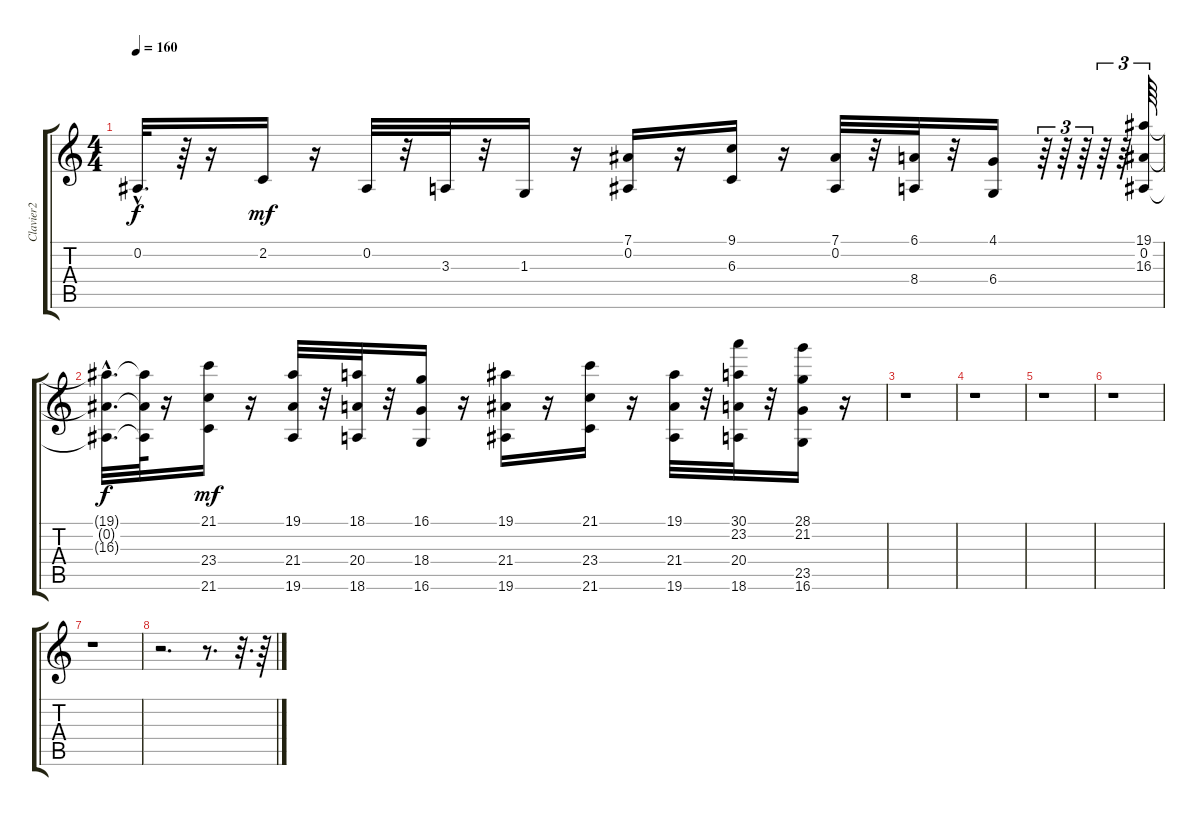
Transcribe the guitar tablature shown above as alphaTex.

\track ("Clavier2" "Clavier2") {instrument stringensemble1}
\staff {score tabs}
\tuning (Eb4 Bb3 Gb3 Db3 Ab2 Eb2) {hide}
\ts (4 4)
\tempo 160
\clef g2
\ks c
0.2{hac}.32{d dy f} r.64 r.16 2.2.16{dy mf} r.16 0.2.32 r.32 3.3.32 r.32 1.3.16 r.16 (7.1 0.2).16 r.16 (9.1 6.3).16 r.16 (7.1 0.2).32 r.32 (6.1 8.4).32 r.32 (4.1 6.4).16 r.64{tu (3 2)} r.64{tu (3 2)} r.64{tu (3 2)} r.64{tu (3 2)} r.64{tu (3 2)} (19.1 0.2 16.3).64{tu (3 2)} |
(19.1{hac t} 0.2{hac t} 16.3{hac t}).32{d dy f} (19.1{t} 0.2{t} 16.3{t}).64 r.16 (21.1 23.4 21.6).16{dy mf} r.16 (19.1 21.4 19.6).32 r.32 (18.1 20.4 18.6).32 r.32 (16.1 18.4 16.6).16 r.16 (19.1 21.4 19.6).16 r.16 (21.1 23.4 21.6).16 r.16 (19.1 21.4 19.6).32 r.32 (30.1 23.2 20.4 18.6).32 r.32 (28.1 21.2 23.5 16.6).16 r.16 |
r.1 |
r.1 |
r.1 |
r.1 |
r.1 |
r.2{d} r.8{d} r.32{d} r.64
